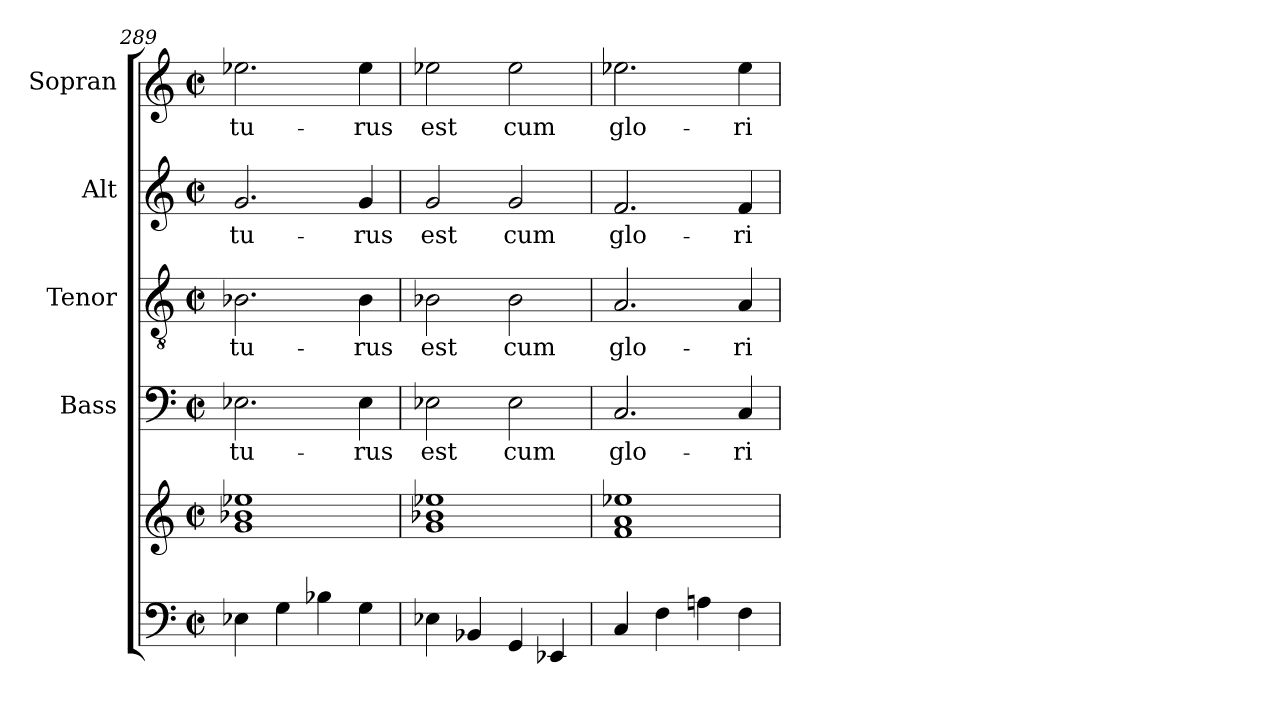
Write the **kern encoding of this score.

**kern	**kern	**kern	**text	**kern	**text	**kern	**text	**kern	**text
*part5	*part5	*part4	*part4	*part3	*part3	*part2	*part2	*part1	*part1
*staff6	*staff5	*staff4	*staff4	*staff3	*staff3	*staff2	*staff2	*staff1	*staff1
*	*	*I"Bass	*	*I"Tenor	*	*I"Alt	*	*I"Sopran	*
*	*	*I'B.	*	*I'T.	*	*I'A.	*	*I'S.	*
*clefF4	*clefG2	*clefF4	*	*clefGv2	*	*clefG2	*	*clefG2	*
*k[]	*k[]	*k[]	*	*k[]	*	*k[]	*	*k[]	*
*C:	*C:	*C:	*	*C:	*	*C:	*	*C:	*
*M2/2	*M2/2	*M2/2	*	*M2/2	*	*M2/2	*	*M2/2	*
*met(c|)	*met(c|)	*met(c|)	*	*met(c|)	*	*met(c|)	*	*met(c|)	*
=289	=289	=289	=289	=289	=289	=289	=289	=289	=289
!	!	!	!LO:LY:b	!	!LO:LY:b	!	!LO:LY:b	!	!LO:LY:b
4E-X\	1g 1b-X 1ee-X	2.E-X\	-tu-	2.B-X\	-tu-	2.g/	-tu-	2.ee-X\	-tu-
4G\	.	.	.	.	.	.	.	.	.
4B-X\	.	.	.	.	.	.	.	.	.
!	!	!	!LO:LY:b	!	!LO:LY:b	!	!LO:LY:b	!	!LO:LY:b
4G\	.	4E-\	-rus	4B-\	-rus	4g/	-rus	4ee-\	-rus
=290	=290	=290	=290	=290	=290	=290	=290	=290	=290
!	!	!	!LO:LY:b	!	!LO:LY:b	!	!LO:LY:b	!	!LO:LY:b
4E-X\	1g 1b-X 1ee-X	2E-X\	est	2B-X\	est	2g/	est	2ee-X\	est
4BB-X/	.	.	.	.	.	.	.	.	.
!	!	!	!LO:LY:b	!	!LO:LY:b	!	!LO:LY:b	!	!LO:LY:b
4GG/	.	2E-\	cum	2B-\	cum	2g/	cum	2ee-\	cum
4EE-X/	.	.	.	.	.	.	.	.	.
=291	=291	=291	=291	=291	=291	=291	=291	=291	=291
!	!	!	!LO:LY:b	!	!LO:LY:b	!	!LO:LY:b	!	!LO:LY:b
4C/	1f 1a 1ee-X	2.C/	glo-	2.A/	glo-	2.f/	glo-	2.ee-X\	glo-
4F\	.	.	.	.	.	.	.	.	.
4An\	.	.	.	.	.	.	.	.	.
!	!	!	!LO:LY:b	!	!LO:LY:b	!	!LO:LY:b	!	!LO:LY:b
4F\	.	4C/	-ri-	4A/	-ri-	4f/	-ri-	4ee-\	-ri-
=	=	=	=	=	=	=	=	=	=
*-	*-	*-	*-	*-	*-	*-	*-	*-	*-
